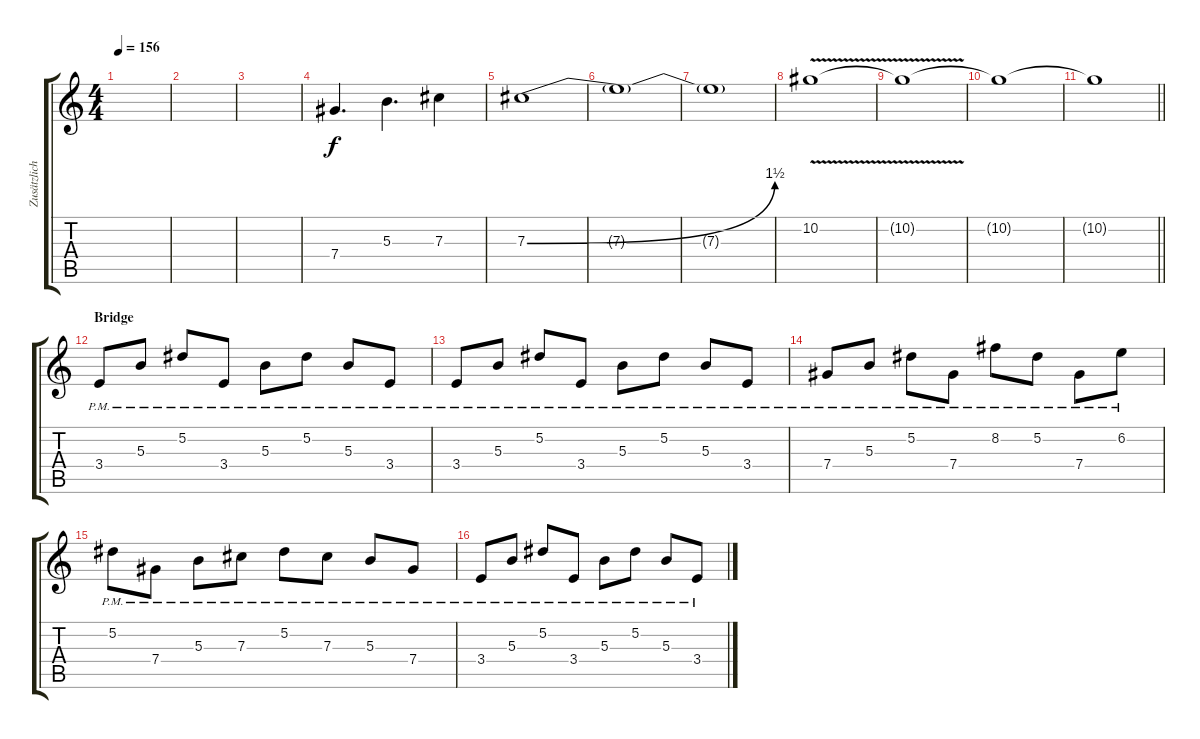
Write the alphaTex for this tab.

\track ("Zusätzliche Gitarre" "Zusätzlich") {instrument distortionguitar}
\staff {score tabs}
\tuning (Eb4 Bb3 Gb3 Db3 Ab2 Eb2) {hide}
\ts (4 4)
\tempo 156
\clef g2
\ks c
|
|
|
7.4.4{d} 5.3.4{d} 7.3.4 |
7.3{be (bend 0 0 60 6)}.1 |
7.3{t}.1 |
7.3{t}.1 |
10.2{v}.1 |
10.2{t}.1 |
10.2{t}.1 |
\barLineRight lightlight
10.2{t}.1 |
\section ("" "Bridge")
3.4{pm}.8 5.3{pm}.8 5.2{pm}.8 3.4{pm}.8 5.3{pm}.8 5.2{pm}.8 5.3{pm}.8 3.4{pm}.8 |
3.4{pm}.8 5.3{pm}.8 5.2{pm}.8 3.4{pm}.8 5.3{pm}.8 5.2{pm}.8 5.3{pm}.8 3.4{pm}.8 |
7.4{pm}.8 5.3{pm}.8 5.2{pm}.8 7.4{pm}.8 8.2{pm}.8 5.2{pm}.8 7.4{pm}.8 6.2{pm}.8 |
5.2{pm}.8 7.4{pm}.8 5.3{pm}.8 7.3{pm}.8 5.2{pm}.8 7.3{pm}.8 5.3{pm}.8 7.4{pm}.8 |
3.4{pm}.8 5.3{pm}.8 5.2{pm}.8 3.4{pm}.8 5.3{pm}.8 5.2{pm}.8 5.3{pm}.8 3.4{pm}.8
